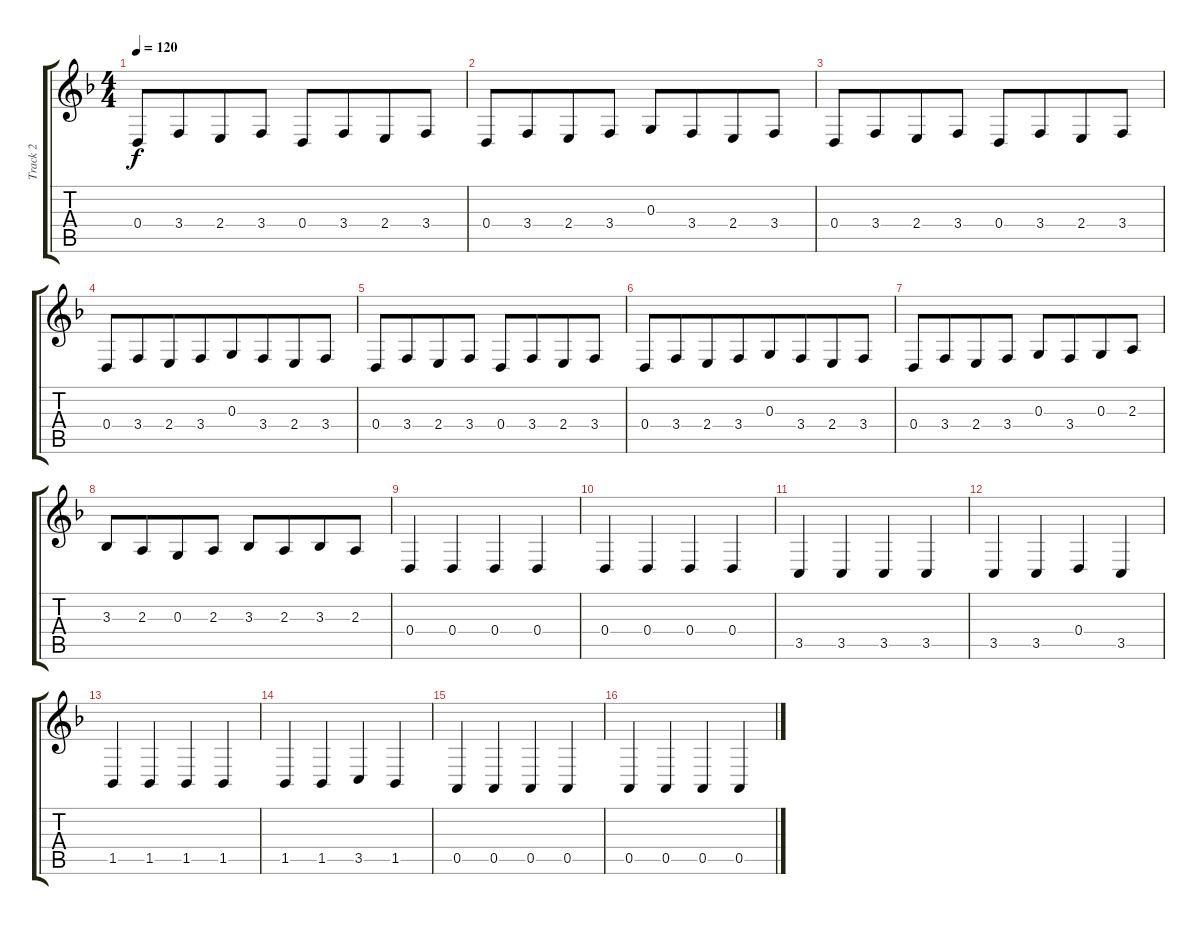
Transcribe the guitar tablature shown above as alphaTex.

\track ("Track 2" "Track 2") {instrument violin}
\staff {score tabs}
\tuning (E4 B3 G3 D3 A2 E2) {hide}
\ts (4 4)
\tempo 120
\clef g2
\ks f
0.4.8{dy f} 3.4.8{beam merge} 2.4.8{beam merge} 3.4.8 0.4.8 3.4.8{beam merge} 2.4.8 3.4.8 |
0.4.8 3.4.8{beam merge} 2.4.8 3.4.8 0.3.8 3.4.8{beam merge} 2.4.8 3.4.8 |
0.4.8 3.4.8{beam merge} 2.4.8 3.4.8 0.4.8 3.4.8{beam merge} 2.4.8 3.4.8 |
0.4.8 3.4.8{beam merge} 2.4.8{beam merge} 3.4.8{beam merge} 0.3.8 3.4.8{beam merge} 2.4.8 3.4.8 |
0.4.8 3.4.8{beam merge} 2.4.8{beam merge} 3.4.8 0.4.8 3.4.8{beam merge} 2.4.8{beam merge} 3.4.8 |
0.4.8 3.4.8{beam merge} 2.4.8 3.4.8{beam merge} 0.3.8 3.4.8{beam merge} 2.4.8 3.4.8 |
0.4.8 3.4.8{beam merge} 2.4.8 3.4.8 0.3.8 3.4.8{beam merge} 0.3.8 2.3.8 |
3.3.8{beam Up} 2.3.8{beam Up beam merge} 0.3.8 2.3.8 3.3.8{beam Up} 2.3.8{beam Up beam merge} 3.3.8{beam Up} 2.3.8{beam Up} |
0.4.4 0.4.4{beam merge} 0.4.4 0.4.4 |
0.4.4 0.4.4 0.4.4{beam merge} 0.4.4 |
3.5.4{beam merge} 3.5.4 3.5.4 3.5.4 |
3.5.4 3.5.4{beam merge} 0.4.4 3.5.4 |
1.5.4 1.5.4 1.5.4{beam merge} 1.5.4 |
1.5.4{beam merge} 1.5.4 3.5.4 1.5.4 |
0.5.4 0.5.4 0.5.4{beam merge} 0.5.4 |
0.5.4 0.5.4 0.5.4{beam merge} 0.5.4
